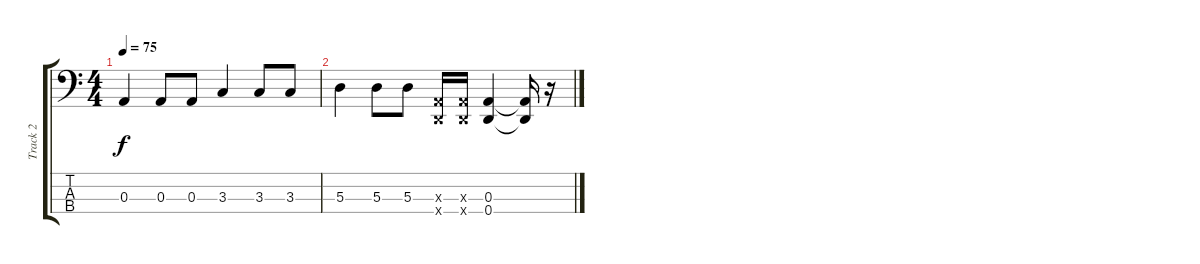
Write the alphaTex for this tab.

\track ("Track 2" "Track 2") {instrument slapbass1}
\staff {score tabs}
\tuning (G2 D2 A1 D1) {hide}
\ts (4 4)
\tempo 75
\clef f4
\ks c
0.3.4{dy f} 0.3.8 0.3.8 3.3.4 3.3.8 3.3.8 |
5.3.4 5.3.8 5.3.8 (0.3{x} 0.4{x}).16 (0.3{x} 0.4{x}).16 (0.3 0.4).4 (0.3{t} 0.4{t}).16 r.16
